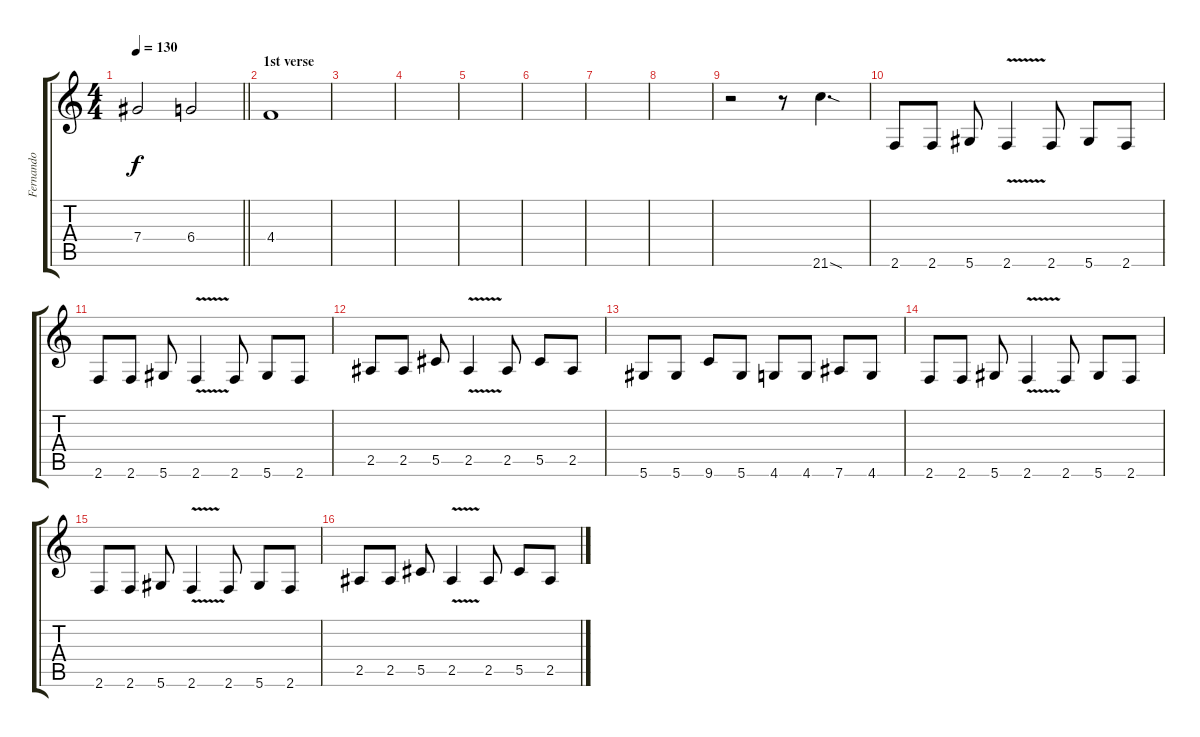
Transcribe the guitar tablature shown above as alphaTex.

\track ("Fernando" "Fernando") {instrument distortionguitar}
\staff {score tabs}
\tuning (Eb4 Bb3 Gb3 Db3 Ab2 Eb2) {hide}
\ts (4 4)
\tempo 130
\clef g2
\barLineRight lightlight
\ks c
7.4.2{dy f} 6.4.2 |
\section ("" "1st verse")
4.4.1{volume 7} |
|
|
|
|
|
|
r.2 r.8 21.6{sod}.4{d volume 16} |
2.6.8{volume 13} 2.6.8 5.6.8 2.6{v}.4 2.6.8 5.6.8 2.6.8 |
2.6.8 2.6.8 5.6.8 2.6{v}.4 2.6.8 5.6.8 2.6.8 |
2.5.8 2.5.8 5.5.8 2.5{v}.4 2.5.8 5.5.8 2.5.8 |
5.6.8 5.6.8 9.6.8 5.6.8 4.6.8 4.6.8 7.6.8 4.6.8 |
2.6.8 2.6.8 5.6.8 2.6{v}.4 2.6.8 5.6.8 2.6.8 |
2.6.8 2.6.8 5.6.8 2.6{v}.4 2.6.8 5.6.8 2.6.8 |
2.5.8 2.5.8 5.5.8 2.5{v}.4 2.5.8 5.5.8 2.5.8
